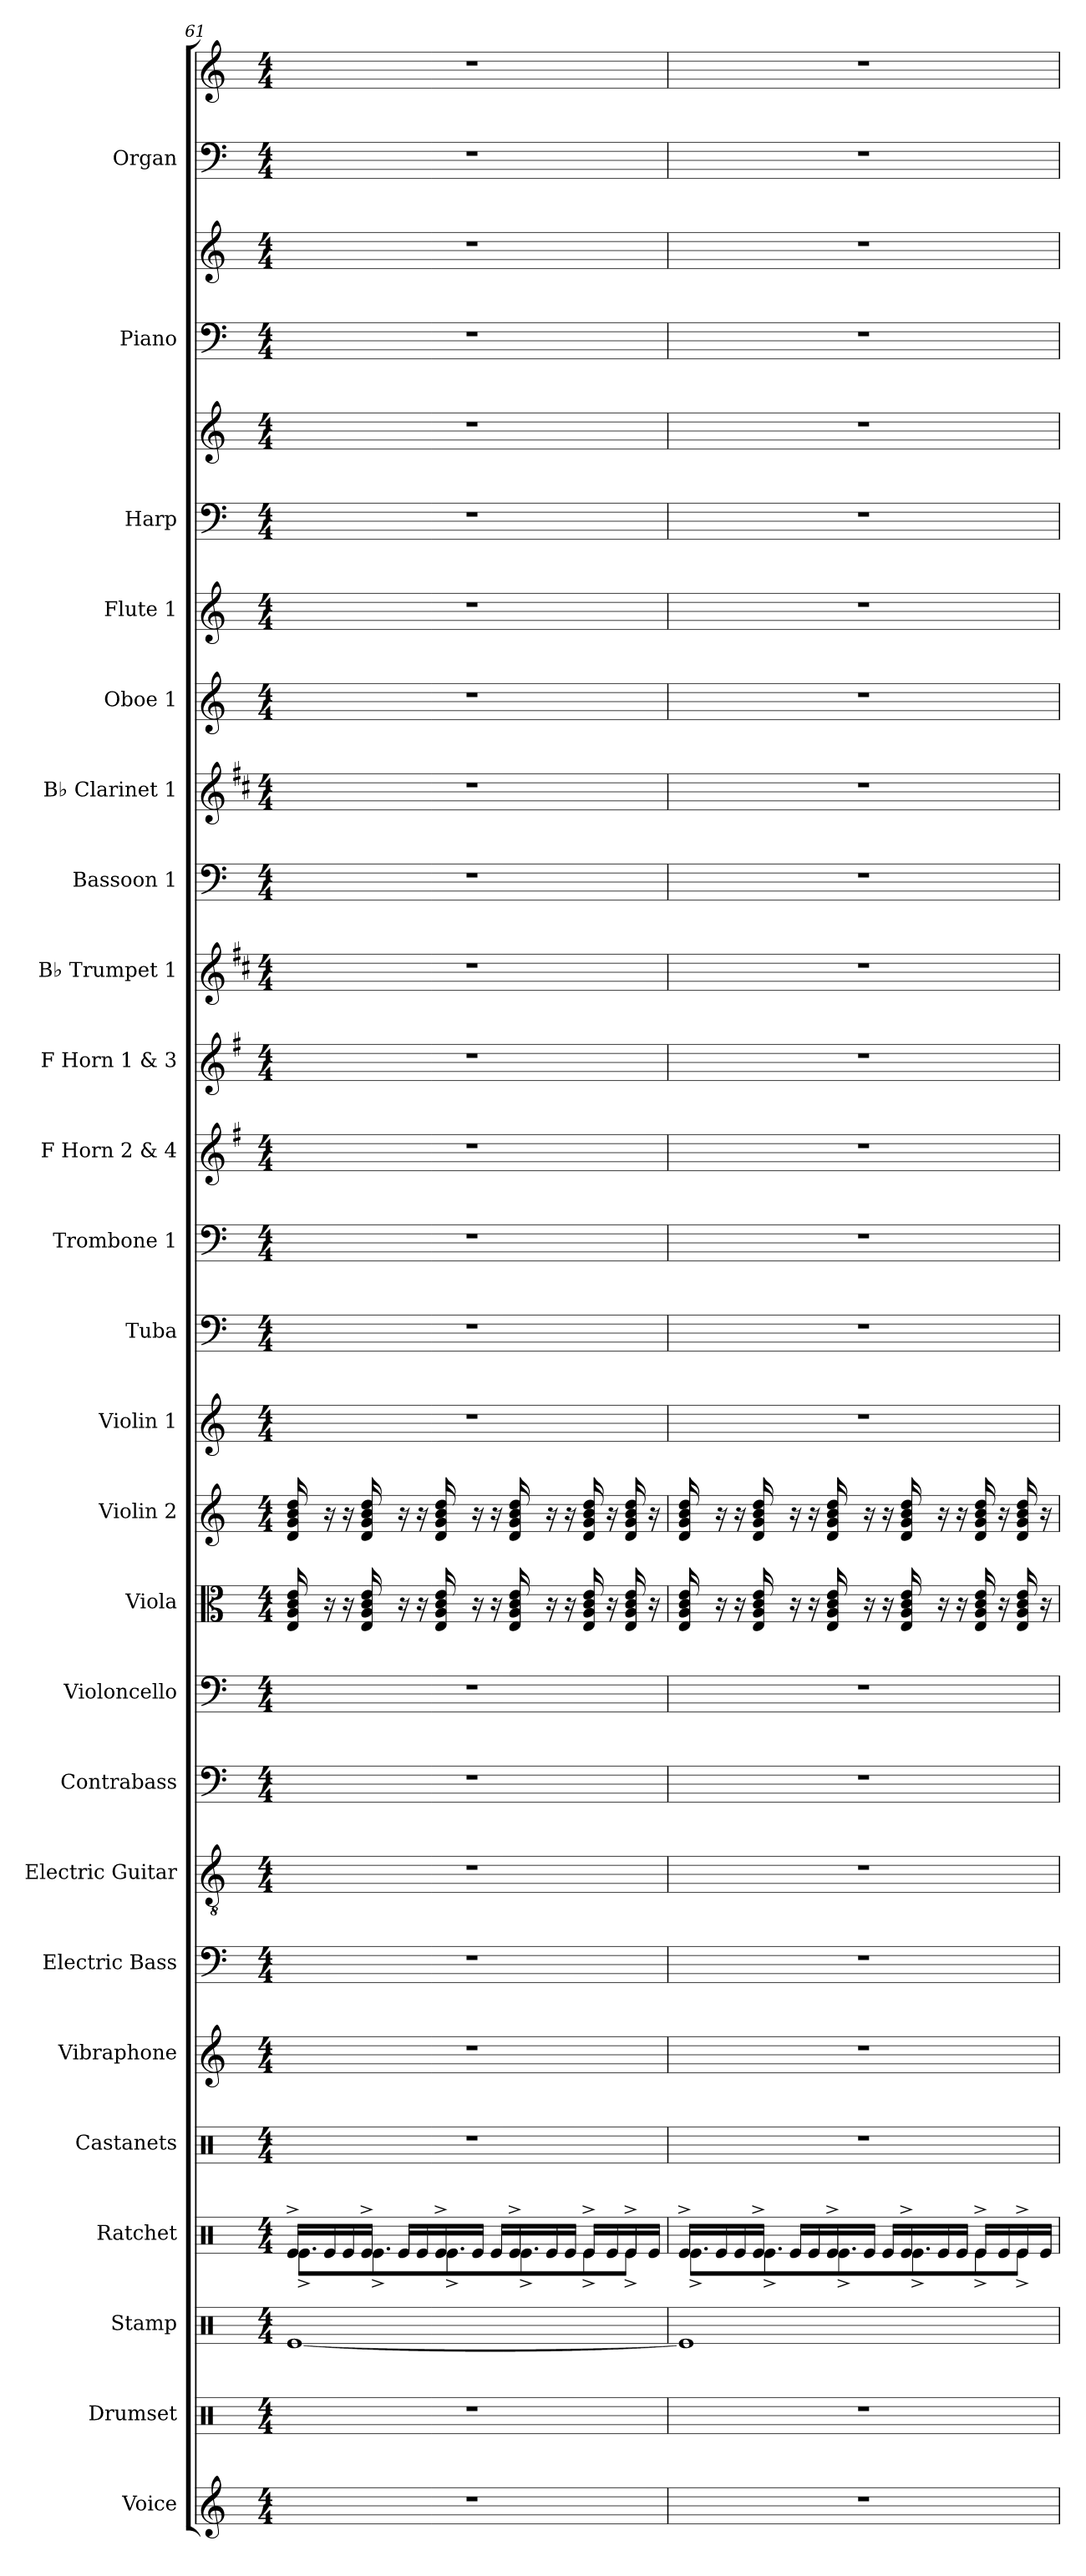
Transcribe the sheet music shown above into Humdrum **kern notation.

**kern	**kern	**kern	**kern	**kern	**kern	**kern	**kern	**kern	**kern	**kern	**kern	**kern	**kern	**kern	**kern	**kern	**kern	**kern	**kern	**kern	**kern	**kern	**kern	**kern	**kern	**kern	**kern
*part25	*part24	*part23	*part22	*part21	*part20	*part19	*part18	*part17	*part16	*part15	*part14	*part13	*part12	*part11	*part10	*part9	*part8	*part7	*part6	*part5	*part4	*part3	*part3	*part2	*part2	*part1	*part1
*staff28	*staff27	*staff26	*staff25	*staff24	*staff23	*staff22	*staff21	*staff20	*staff19	*staff18	*staff17	*staff16	*staff15	*staff14	*staff13	*staff12	*staff11	*staff10	*staff9	*staff8	*staff7	*staff6	*staff5	*staff4	*staff3	*staff2	*staff1
*I"Voice	*I"Drumset	*I"Stamp	*I"Ratchet	*I"Castanets	*I"Vibraphone	*I"Electric Bass	*I"Electric Guitar	*I"Contrabass	*I"Violoncello	*I"Viola	*I"Violin 2	*I"Violin 1	*I"Tuba	*I"Trombone 1	*I"F Horn 2 &amp; 4	*I"F Horn 1 &amp; 3	*I"B♭ Trumpet 1	*I"Bassoon 1	*I"B♭ Clarinet 1	*I"Oboe 1	*I"Flute 1	*I"Harp	*	*I"Piano	*	*I"Organ	*
*I'Vo.	*I'Drs.	*I'Sta.	*I'Rat.	*I'Cst.	*I'Vib.	*I'El. B.	*I'El. Guit.	*I'Cb.	*I'Vc.	*I'Vla.	*I'Vln. 2	*I'Vln. 1	*I'Tba.	*I'Tbn. 1	*I'F Hn. 2 4	*I'F Hn. 1 3	*I'B♭ Tpt. 1	*I'Bsn. 1	*I'B♭ Cl. 1	*I'Ob. 1	*I'Fl. 1	*I'Hrp.	*	*I'Pno.	*	*I'Org.	*
*clefG2	*clefX	*clefX	*clefX	*clefX	*clefG2	*clefF4	*clefGv2	*clefF4	*clefF4	*clefC3	*clefG2	*clefG2	*clefF4	*clefF4	*clefG2	*clefG2	*clefG2	*clefF4	*clefG2	*clefG2	*clefG2	*clefF4	*clefG2	*clefF4	*clefG2	*clefF4	*clefG2
*	*	*	*	*	*	*ITrd7c12	*	*ITrd7c12	*	*	*	*	*	*	*ITrd4c7	*ITrd4c7	*ITrd1c2	*	*ITrd1c2	*	*	*	*	*	*	*	*
*k[]	*k[]	*k[]	*k[]	*k[]	*k[]	*k[]	*k[]	*k[]	*k[]	*k[]	*k[]	*k[]	*k[]	*k[]	*k[]	*k[]	*k[]	*k[]	*k[]	*k[]	*k[]	*k[]	*k[]	*k[]	*k[]	*k[]	*k[]
*M4/4	*M4/4	*M4/4	*M4/4	*M4/4	*M4/4	*M4/4	*M4/4	*M4/4	*M4/4	*M4/4	*M4/4	*M4/4	*M4/4	*M4/4	*M4/4	*M4/4	*M4/4	*M4/4	*M4/4	*M4/4	*M4/4	*M4/4	*M4/4	*M4/4	*M4/4	*M4/4	*M4/4
=61	=61	=61	=61	=61	=61	=61	=61	=61	=61	=61	=61	=61	=61	=61	=61	=61	=61	=61	=61	=61	=61	=61	=61	=61	=61	=61	=61
*	*	*	*^	*	*	*	*	*	*	*	*	*	*	*	*	*	*	*	*	*	*	*	*	*	*	*	*
1r	1r	[1Re	16Re^/LL	8.Re^\L	1r	1r	1r	1r	1r	1r	16E/ 16A/ 16c/ 16e/	16d/ 16g/ 16b/ 16dd/	1r	1r	1r	1r	1r	1r	1r	1r	1r	1r	1r	1r	1r	1r	1r	1r
.	.	.	16Re/	.	.	.	.	.	.	.	16r	16r	.	.	.	.	.	.	.	.	.	.	.	.	.	.	.	.
.	.	.	16Re/	.	.	.	.	.	.	.	16r	16r	.	.	.	.	.	.	.	.	.	.	.	.	.	.	.	.
.	.	.	16Re^/JJ	8.Re^\	.	.	.	.	.	.	16E/ 16A/ 16c/ 16e/	16d/ 16g/ 16b/ 16dd/	.	.	.	.	.	.	.	.	.	.	.	.	.	.	.	.
.	.	.	16Re/LL	.	.	.	.	.	.	.	16r	16r	.	.	.	.	.	.	.	.	.	.	.	.	.	.	.	.
.	.	.	16Re/	.	.	.	.	.	.	.	16r	16r	.	.	.	.	.	.	.	.	.	.	.	.	.	.	.	.
.	.	.	16Re^/	8.Re^\	.	.	.	.	.	.	16E/ 16A/ 16c/ 16e/	16d/ 16g/ 16b/ 16dd/	.	.	.	.	.	.	.	.	.	.	.	.	.	.	.	.
.	.	.	16Re/JJ	.	.	.	.	.	.	.	16r	16r	.	.	.	.	.	.	.	.	.	.	.	.	.	.	.	.
.	.	.	16Re/LL	.	.	.	.	.	.	.	16r	16r	.	.	.	.	.	.	.	.	.	.	.	.	.	.	.	.
.	.	.	16Re^/	8.Re^\	.	.	.	.	.	.	16E/ 16A/ 16c/ 16e/	16d/ 16g/ 16b/ 16dd/	.	.	.	.	.	.	.	.	.	.	.	.	.	.	.	.
.	.	.	16Re/	.	.	.	.	.	.	.	16r	16r	.	.	.	.	.	.	.	.	.	.	.	.	.	.	.	.
.	.	.	16Re/JJ	.	.	.	.	.	.	.	16r	16r	.	.	.	.	.	.	.	.	.	.	.	.	.	.	.	.
.	.	.	16Re^/LL	8Re^\	.	.	.	.	.	.	16E/ 16A/ 16c/ 16e/	16d/ 16g/ 16b/ 16dd/	.	.	.	.	.	.	.	.	.	.	.	.	.	.	.	.
.	.	.	16Re/	.	.	.	.	.	.	.	16r	16r	.	.	.	.	.	.	.	.	.	.	.	.	.	.	.	.
.	.	.	16Re^/	8Re^\J	.	.	.	.	.	.	16E/ 16A/ 16c/ 16e/	16d/ 16g/ 16b/ 16dd/	.	.	.	.	.	.	.	.	.	.	.	.	.	.	.	.
.	.	.	16Re/JJ	.	.	.	.	.	.	.	16r	16r	.	.	.	.	.	.	.	.	.	.	.	.	.	.	.	.
!!LO:PB:g=z
=62	=62	=62	=62	=62	=62	=62	=62	=62	=62	=62	=62	=62	=62	=62	=62	=62	=62	=62	=62	=62	=62	=62	=62	=62	=62	=62	=62	=62
1r	1r	1Re]	16Re^/LL	8.Re^\L	1r	1r	1r	1r	1r	1r	16E/ 16A/ 16c/ 16e/	16d/ 16g/ 16b/ 16dd/	1r	1r	1r	1r	1r	1r	1r	1r	1r	1r	1r	1r	1r	1r	1r	1r
.	.	.	16Re/	.	.	.	.	.	.	.	16r	16r	.	.	.	.	.	.	.	.	.	.	.	.	.	.	.	.
.	.	.	16Re/	.	.	.	.	.	.	.	16r	16r	.	.	.	.	.	.	.	.	.	.	.	.	.	.	.	.
.	.	.	16Re^/JJ	8.Re^\	.	.	.	.	.	.	16E/ 16A/ 16c/ 16e/	16d/ 16g/ 16b/ 16dd/	.	.	.	.	.	.	.	.	.	.	.	.	.	.	.	.
.	.	.	16Re/LL	.	.	.	.	.	.	.	16r	16r	.	.	.	.	.	.	.	.	.	.	.	.	.	.	.	.
.	.	.	16Re/	.	.	.	.	.	.	.	16r	16r	.	.	.	.	.	.	.	.	.	.	.	.	.	.	.	.
.	.	.	16Re^/	8.Re^\	.	.	.	.	.	.	16E/ 16A/ 16c/ 16e/	16d/ 16g/ 16b/ 16dd/	.	.	.	.	.	.	.	.	.	.	.	.	.	.	.	.
.	.	.	16Re/JJ	.	.	.	.	.	.	.	16r	16r	.	.	.	.	.	.	.	.	.	.	.	.	.	.	.	.
.	.	.	16Re/LL	.	.	.	.	.	.	.	16r	16r	.	.	.	.	.	.	.	.	.	.	.	.	.	.	.	.
.	.	.	16Re^/	8.Re^\	.	.	.	.	.	.	16E/ 16A/ 16c/ 16e/	16d/ 16g/ 16b/ 16dd/	.	.	.	.	.	.	.	.	.	.	.	.	.	.	.	.
.	.	.	16Re/	.	.	.	.	.	.	.	16r	16r	.	.	.	.	.	.	.	.	.	.	.	.	.	.	.	.
.	.	.	16Re/JJ	.	.	.	.	.	.	.	16r	16r	.	.	.	.	.	.	.	.	.	.	.	.	.	.	.	.
.	.	.	16Re^/LL	8Re^\	.	.	.	.	.	.	16E/ 16A/ 16c/ 16e/	16d/ 16g/ 16b/ 16dd/	.	.	.	.	.	.	.	.	.	.	.	.	.	.	.	.
.	.	.	16Re/	.	.	.	.	.	.	.	16r	16r	.	.	.	.	.	.	.	.	.	.	.	.	.	.	.	.
.	.	.	16Re^/	8Re^\J	.	.	.	.	.	.	16E/ 16A/ 16c/ 16e/	16d/ 16g/ 16b/ 16dd/	.	.	.	.	.	.	.	.	.	.	.	.	.	.	.	.
.	.	.	16Re/JJ	.	.	.	.	.	.	.	16r	16r	.	.	.	.	.	.	.	.	.	.	.	.	.	.	.	.
*	*	*	*v	*v	*	*	*	*	*	*	*	*	*	*	*	*	*	*	*	*	*	*	*	*	*	*	*	*
=	=	=	=	=	=	=	=	=	=	=	=	=	=	=	=	=	=	=	=	=	=	=	=	=	=	=	=
*-	*-	*-	*-	*-	*-	*-	*-	*-	*-	*-	*-	*-	*-	*-	*-	*-	*-	*-	*-	*-	*-	*-	*-	*-	*-	*-	*-
